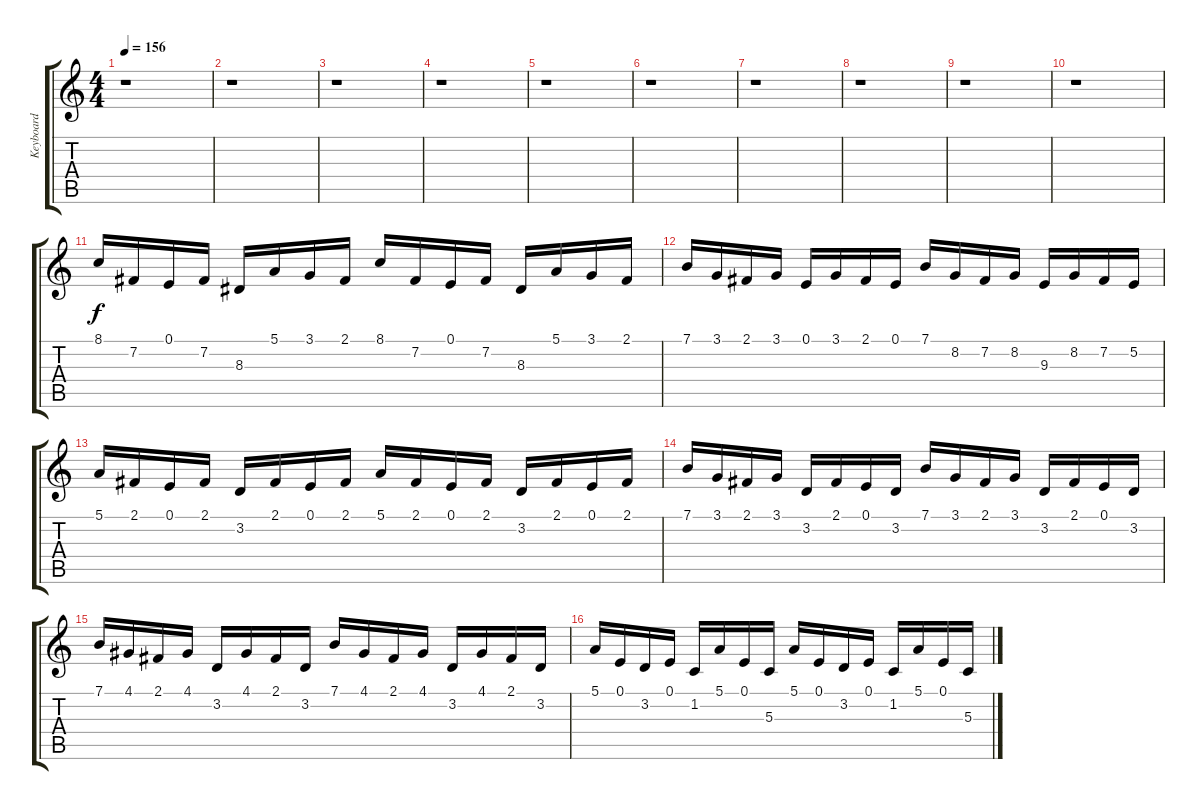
\track (" Keyboard" " Keyboard") {instrument harpsichord}
\staff {score tabs}
\tuning (E4 B3 G3 D3 A2 E2) {hide}
\ts (4 4)
\tempo 156
\clef g2
\ks c
r.1{dy f} |
r.1 |
r.1 |
r.1 |
r.1 |
r.1 |
r.1 |
r.1 |
r.1 |
r.1 |
8.1.16 7.2.16 0.1.16 7.2.16 8.3.16 5.1.16 3.1.16 2.1.16 8.1.16 7.2.16 0.1.16 7.2.16 8.3.16 5.1.16 3.1.16 2.1.16 |
7.1.16 3.1.16 2.1.16 3.1.16 0.1.16 3.1.16 2.1.16 0.1.16 7.1.16 8.2.16 7.2.16 8.2.16 9.3.16 8.2.16 7.2.16 5.2.16 |
5.1.16 2.1.16 0.1.16 2.1.16 3.2.16 2.1.16 0.1.16 2.1.16 5.1.16 2.1.16 0.1.16 2.1.16 3.2.16 2.1.16 0.1.16 2.1.16 |
7.1.16 3.1.16 2.1.16 3.1.16 3.2.16 2.1.16 0.1.16 3.2.16 7.1.16 3.1.16 2.1.16 3.1.16 3.2.16 2.1.16 0.1.16 3.2.16 |
7.1.16 4.1.16 2.1.16 4.1.16 3.2.16 4.1.16 2.1.16 3.2.16 7.1.16 4.1.16 2.1.16 4.1.16 3.2.16 4.1.16 2.1.16 3.2.16 |
5.1.16 0.1.16 3.2.16 0.1.16 1.2.16 5.1.16 0.1.16 5.3.16 5.1.16 0.1.16 3.2.16 0.1.16 1.2.16 5.1.16 0.1.16 5.3.16
